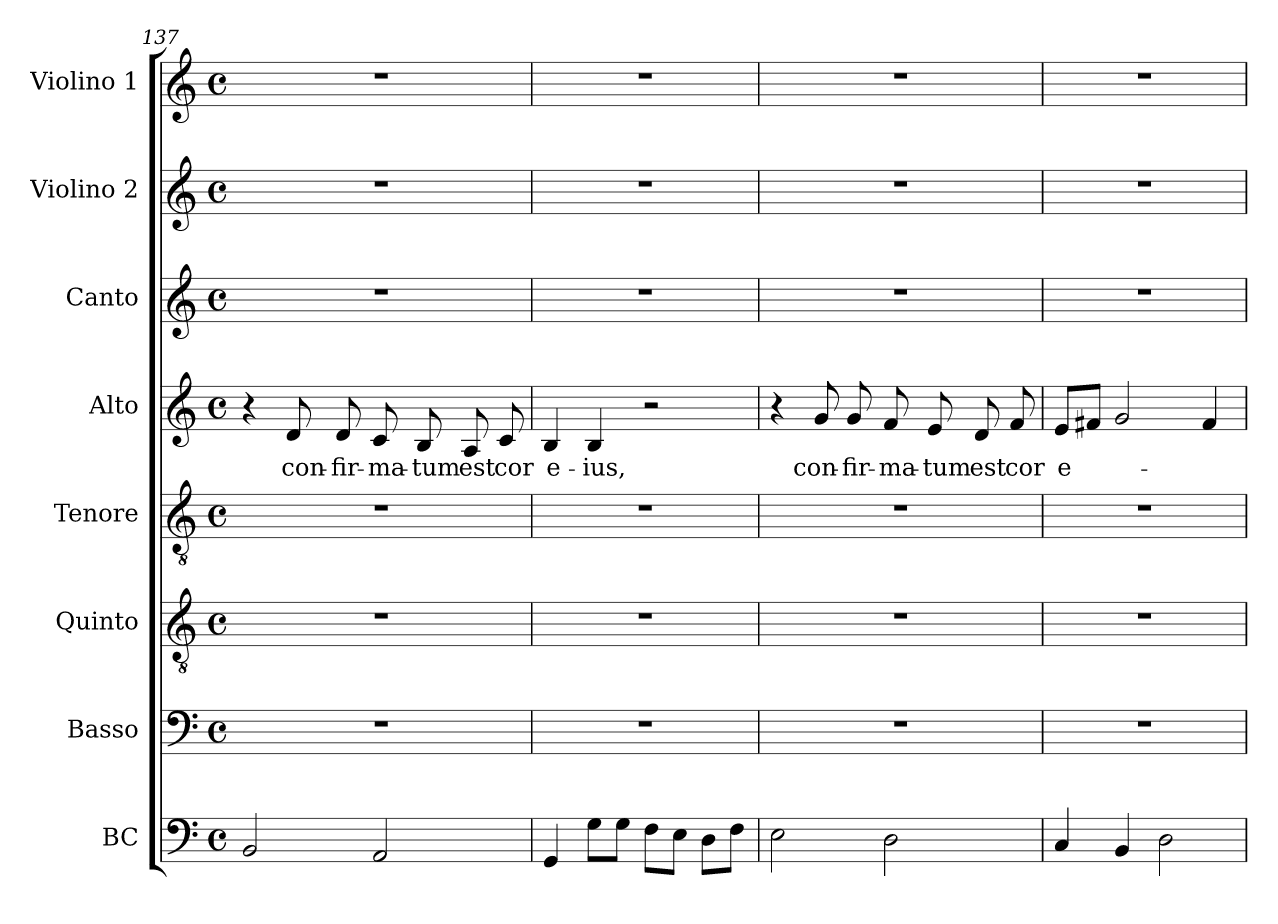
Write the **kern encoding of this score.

**kern	**kern	**kern	**kern	**kern	**text	**kern	**kern	**kern
*part8	*part7	*part6	*part5	*part4	*part4	*part3	*part2	*part1
*staff8	*staff7	*staff6	*staff5	*staff4	*staff4	*staff3	*staff2	*staff1
*I"BC	*I"Basso	*I"Quinto	*I"Tenore	*I"Alto	*	*I"Canto	*I"Violino 2	*I"Violino 1
*I'Bc	*I'B	*I'Q	*I'T	*I'A	*	*I'C	*I'V2	*I'V1
*clefF4	*clefF4	*clefGv2	*clefGv2	*clefG2	*	*clefG2	*clefG2	*clefG2
*k[]	*k[]	*k[]	*k[]	*k[]	*	*k[]	*k[]	*k[]
*C:	*C:	*C:	*C:	*C:	*	*C:	*C:	*C:
*M4/4	*M4/4	*M4/4	*M4/4	*M4/4	*	*M4/4	*M4/4	*M4/4
*met(c)	*met(c)	*met(c)	*met(c)	*met(c)	*	*met(c)	*met(c)	*met(c)
=137	=137	=137	=137	=137	=137	=137	=137	=137
2BB/	1r	1r	1r	4r	.	1r	1r	1r
!	!	!	!	!	!LO:LY:b	!	!	!
.	.	.	.	8d/	con-	.	.	.
!	!	!	!	!	!LO:LY:b	!	!	!
.	.	.	.	8d/	-fir-	.	.	.
!	!	!	!	!	!LO:LY:b	!	!	!
2AA/	.	.	.	8c/	-ma-	.	.	.
!	!	!	!	!	!LO:LY:b	!	!	!
.	.	.	.	8B/	-tum	.	.	.
!	!	!	!	!	!LO:LY:b	!	!	!
.	.	.	.	8A/	est	.	.	.
!	!	!	!	!	!LO:LY:b	!	!	!
.	.	.	.	8c/	cor	.	.	.
=138	=138	=138	=138	=138	=138	=138	=138	=138
!	!	!	!	!	!LO:LY:b	!	!	!
4GG/	1r	1r	1r	4B/	e-	1r	1r	1r
!	!	!	!	!	!LO:LY:b	!	!	!
8G\L	.	.	.	4B/	-ius,	.	.	.
8G\J	.	.	.	.	.	.	.	.
8F\L	.	.	.	2r	.	.	.	.
8E\J	.	.	.	.	.	.	.	.
8D\L	.	.	.	.	.	.	.	.
8F\J	.	.	.	.	.	.	.	.
=139	=139	=139	=139	=139	=139	=139	=139	=139
2E\	1r	1r	1r	4r	.	1r	1r	1r
!	!	!	!	!	!LO:LY:b	!	!	!
.	.	.	.	8g/	con-	.	.	.
!	!	!	!	!	!LO:LY:b	!	!	!
.	.	.	.	8g/	-fir-	.	.	.
!	!	!	!	!	!LO:LY:b	!	!	!
2D\	.	.	.	8f/	-ma-	.	.	.
!	!	!	!	!	!LO:LY:b	!	!	!
.	.	.	.	8e/	-tum	.	.	.
!	!	!	!	!	!LO:LY:b	!	!	!
.	.	.	.	8d/	est	.	.	.
!	!	!	!	!	!LO:LY:b	!	!	!
.	.	.	.	8f/	cor	.	.	.
=140	=140	=140	=140	=140	=140	=140	=140	=140
!	!	!	!	!	!LO:LY:b	!	!	!
4C/	1r	1r	1r	8e/L	e-	1r	1r	1r
.	.	.	.	8f#X/J	.	.	.	.
4BB/	.	.	.	2g/	.	.	.	.
2D\	.	.	.	.	.	.	.	.
.	.	.	.	4f#/	.	.	.	.
=	=	=	=	=	=	=	=	=
*-	*-	*-	*-	*-	*-	*-	*-	*-
